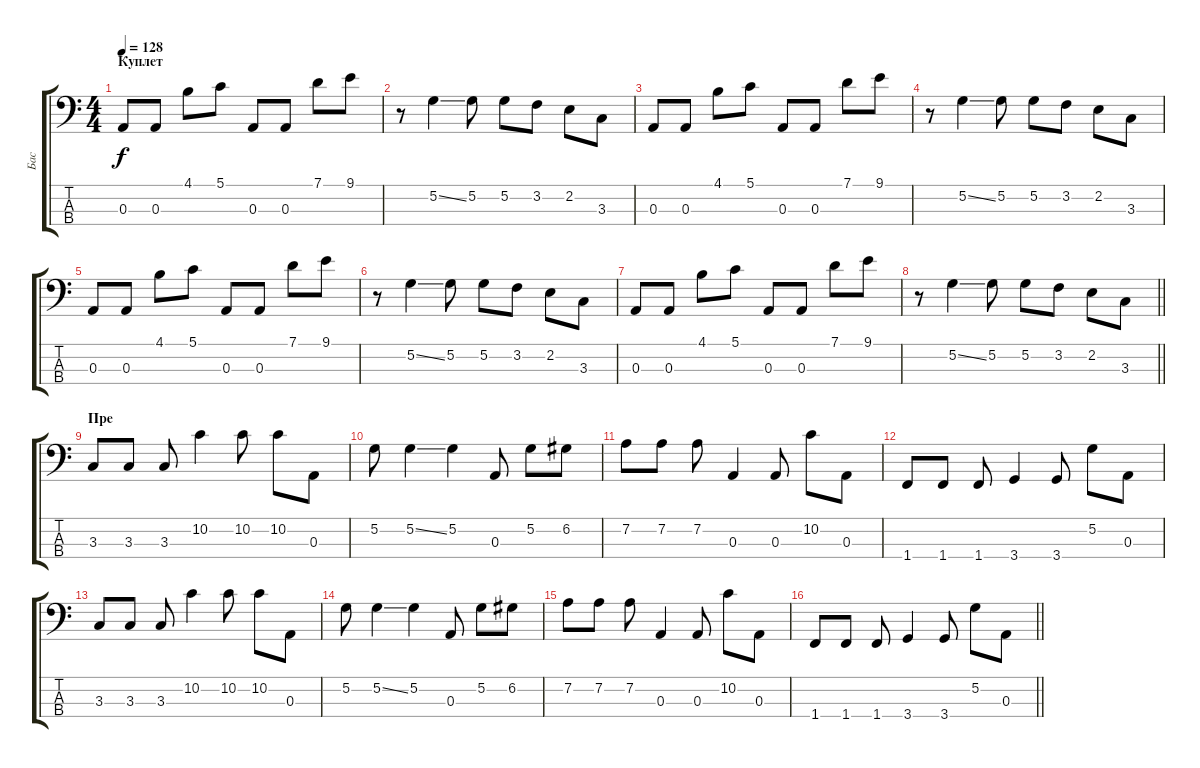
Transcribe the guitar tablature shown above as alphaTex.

\track ("Бас" "Бас") {instrument electricbassfinger}
\staff {score tabs}
\tuning (G2 D2 A1 E1) {hide}
\ts (4 4)
\section ("" "Куплет")
\tempo 128
\clef f4
\ks c
0.3.8{dy f} 0.3.8 4.1.8 5.1.8 0.3.8 0.3.8 7.1.8 9.1.8 |
r.8 5.2{ss}.4 5.2.8 5.2.8 3.2.8 2.2.8 3.3.8 |
0.3.8 0.3.8 4.1.8 5.1.8 0.3.8 0.3.8 7.1.8 9.1.8 |
r.8 5.2{ss}.4 5.2.8 5.2.8 3.2.8 2.2.8 3.3.8 |
0.3.8 0.3.8 4.1.8 5.1.8 0.3.8 0.3.8 7.1.8 9.1.8 |
r.8 5.2{ss}.4 5.2.8 5.2.8 3.2.8 2.2.8 3.3.8 |
0.3.8 0.3.8 4.1.8 5.1.8 0.3.8 0.3.8 7.1.8 9.1.8 |
\barLineRight lightlight
r.8 5.2{ss}.4 5.2.8 5.2.8 3.2.8 2.2.8 3.3.8 |
\section ("" "Пре")
3.3.8 3.3.8 3.3.8 10.2.4 10.2.8 10.2.8 0.3.8 |
5.2.8 5.2{ss}.4 5.2.4 0.3.8 5.2.8 6.2.8 |
7.2.8 7.2.8 7.2.8 0.3.4 0.3.8 10.2.8 0.3.8 |
1.4.8 1.4.8 1.4.8 3.4.4 3.4.8 5.2.8 0.3.8 |
3.3.8 3.3.8 3.3.8 10.2.4 10.2.8 10.2.8 0.3.8 |
5.2.8 5.2{ss}.4 5.2.4 0.3.8 5.2.8 6.2.8 |
7.2.8 7.2.8 7.2.8 0.3.4 0.3.8 10.2.8 0.3.8 |
\barLineRight lightlight
1.4.8 1.4.8 1.4.8 3.4.4 3.4.8 5.2.8 0.3.8
